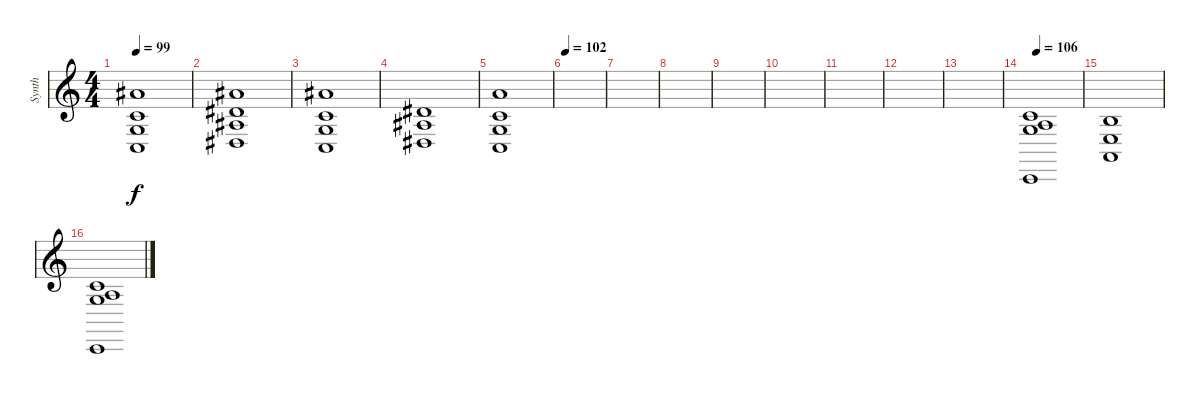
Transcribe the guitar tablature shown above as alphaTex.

\track ("Synth" "Synth") {instrument stringensemble1}
\staff {score}
\tuning (E4 C4 G3 C3 G2 C2) {hide}
\ts (4 4)
\tempo 99
\clef g2
\ks c
(15.3 12.4 12.5 12.6).1{dy f} |
(15.3 15.4 15.5 15.6).1 |
(15.3 12.4 12.5 12.6).1 |
(15.4 15.5 15.6).1 |
(14.3 12.4 12.5 12.6).1 |
\tempo 107
\tempo 102
|
|
|
|
|
|
|
|
\tempo 92
\tempo 106
(5.3 9.4 12.5 0.6).1 |
(11.4 9.5 9.6).1 |
(5.3 9.4 12.5 0.6).1
